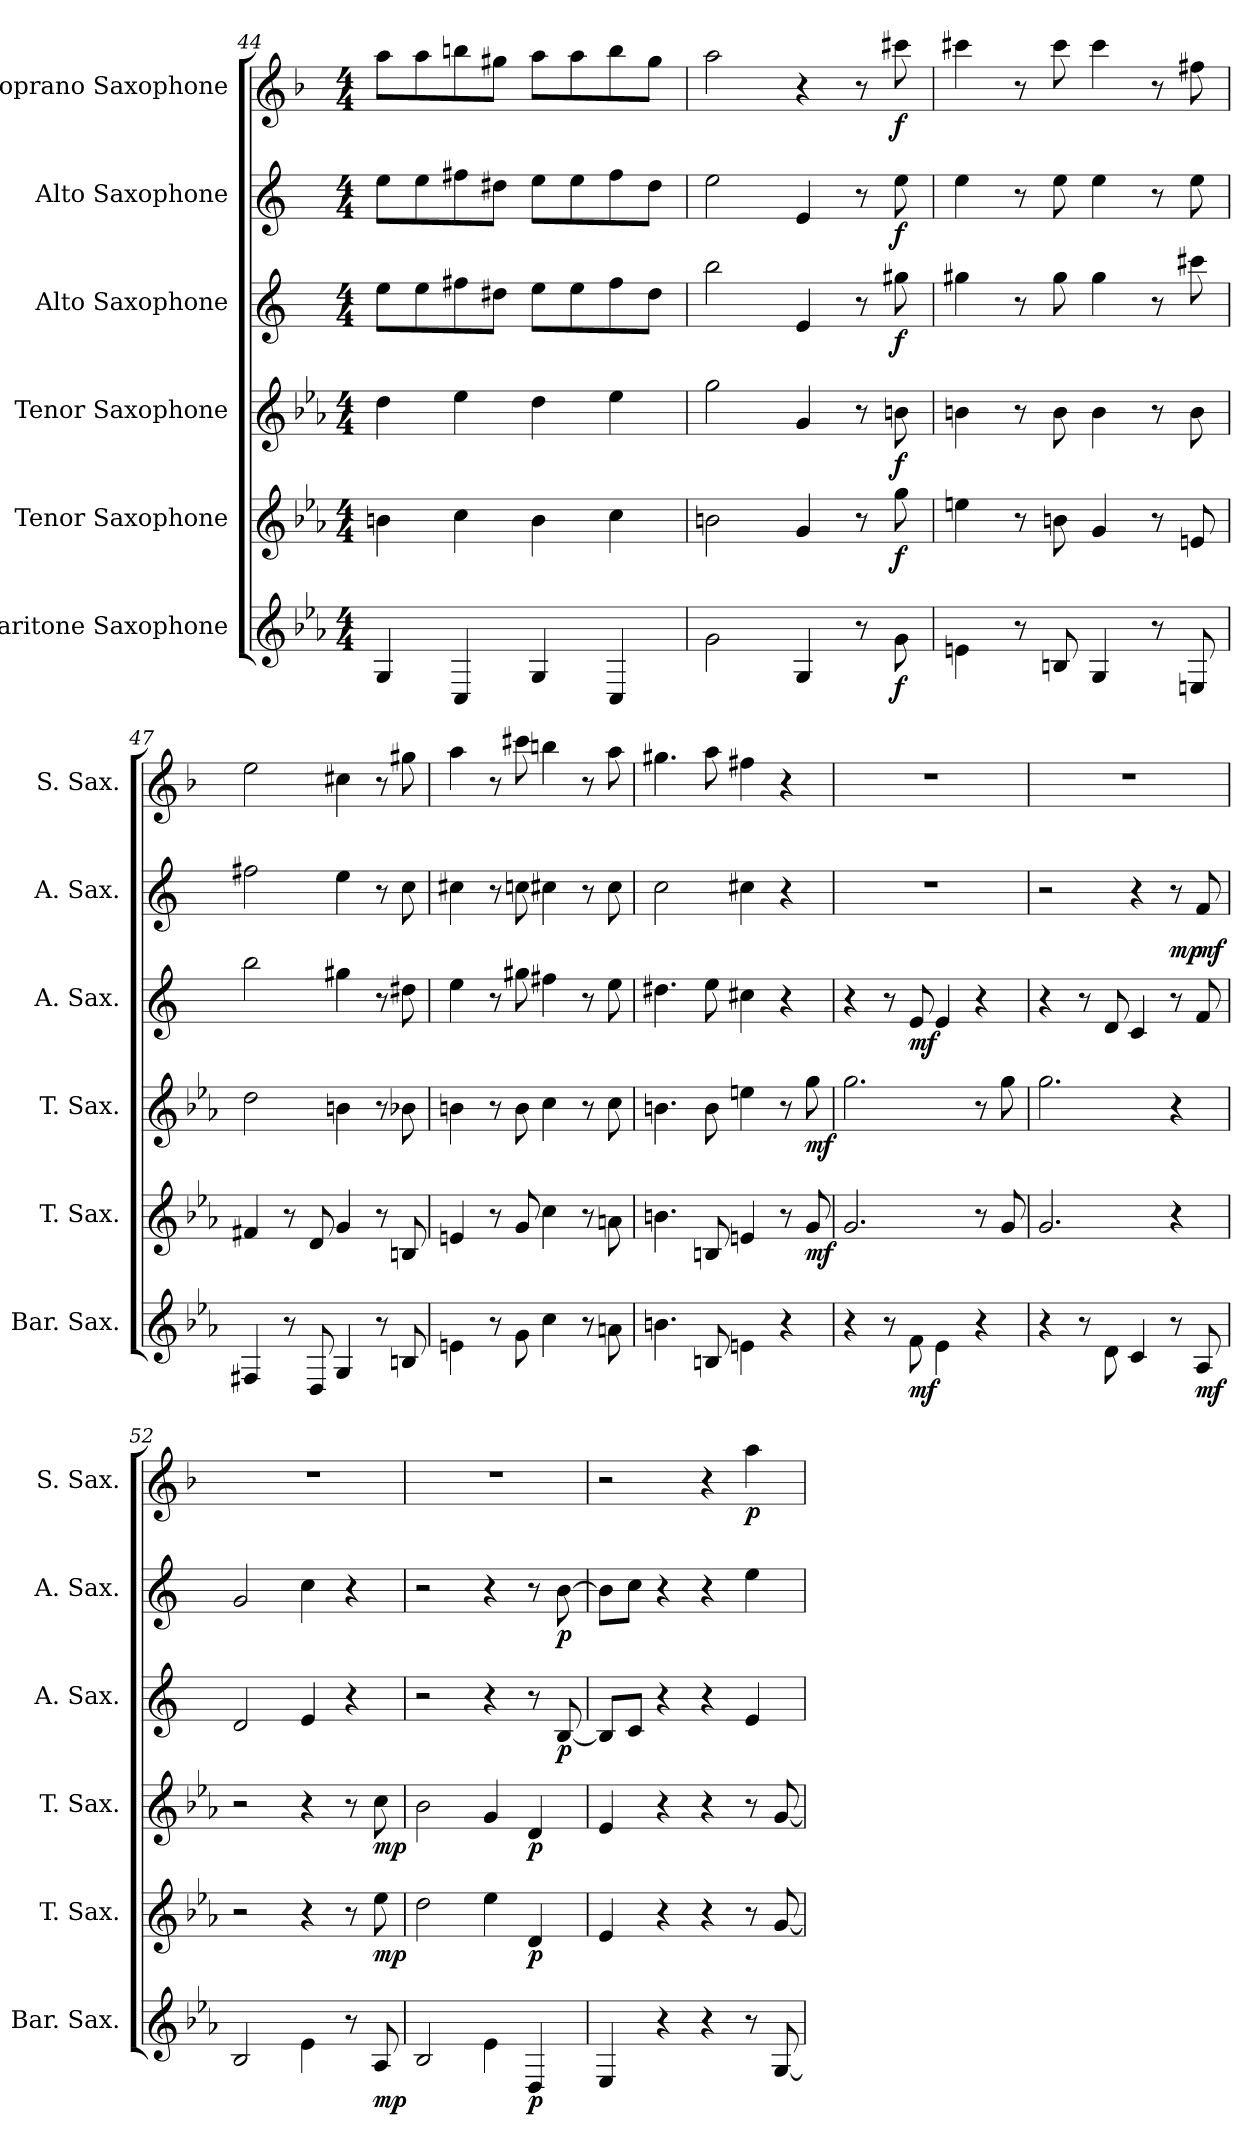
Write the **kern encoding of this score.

**kern	**dynam	**kern	**dynam	**kern	**dynam	**kern	**dynam	**kern	**dynam	**kern	**dynam
*part6	*part6	*part5	*part5	*part4	*part4	*part3	*part3	*part2	*part2	*part1	*part1
*staff6	*staff6	*staff5	*staff5	*staff4	*staff4	*staff3	*staff3	*staff2	*staff2	*staff1	*staff1
*I"Baritone Saxophone	*	*I"Tenor Saxophone	*	*I"Tenor Saxophone	*	*I"Alto Saxophone	*	*I"Alto Saxophone	*	*I"Soprano Saxophone	*
*I'Bar. Sax.	*	*I'T. Sax.	*	*I'T. Sax.	*	*I'A. Sax.	*	*I'A. Sax.	*	*I'S. Sax.	*
*clefG2	*	*clefG2	*	*clefG2	*	*clefG2	*	*clefG2	*	*clefG2	*
*ITrd12c21	*	*ITrd8c14	*	*ITrd8c14	*	*ITrd5c9	*	*ITrd5c9	*	*ITrd1c2	*
*k[b-e-a-]	*	*k[b-e-a-]	*	*k[b-e-a-]	*	*k[b-e-a-]	*	*k[b-e-a-]	*	*k[b-e-a-]	*
*M4/4	*	*M4/4	*	*M4/4	*	*M4/4	*	*M4/4	*	*M4/4	*
=44	=44	=44	=44	=44	=44	=44	=44	=44	=44	=44	=44
4GG/	.	4Bn\	.	4d\	.	8g\L	.	8g\L	.	8gg\L	.
.	.	.	.	.	.	8g\	.	8g\	.	8gg\	.
4CC/	.	4c\	.	4e-\	.	8an\	.	8an\	.	8aan\	.
.	.	.	.	.	.	8f#X\J	.	8f#X\J	.	8ff#X\J	.
4GG/	.	4B\	.	4d\	.	8g\L	.	8g\L	.	8gg\L	.
.	.	.	.	.	.	8g\	.	8g\	.	8gg\	.
4CC/	.	4c\	.	4e-\	.	8a\	.	8a\	.	8aa\	.
.	.	.	.	.	.	8f#\J	.	8f#\J	.	8ff#\J	.
!!LO:PB:g=z
=45	=45	=45	=45	=45	=45	=45	=45	=45	=45	=45	=45
2G\	.	2Bn\	.	2g\	.	2dd\	.	2g\	.	2gg\	.
4GG/	.	4G/	.	4G/	.	4G/	.	4G/	.	4r	.
8r	.	8r	.	8r	.	8r	.	8r	.	8r	.
!	!LO:DY:b	!	!LO:DY:b	!	!LO:DY:b	!	!LO:DY:b	!	!LO:DY:b	!	!LO:DY:b
8G\	f	8g\	f	8Bn\	f	8bn\	f	8g\	f	8bbn\	f
=46	=46	=46	=46	=46	=46	=46	=46	=46	=46	=46	=46
4En\	.	4en\	.	4Bn\	.	4bn\	.	4g\	.	4bbn\	.
8r	.	8r	.	8r	.	8r	.	8r	.	8r	.
8BBn/	.	8Bn\	.	8B\	.	8b\	.	8g\	.	8bb\	.
4GG/	.	4G/	.	4B\	.	4b\	.	4g\	.	4bb\	.
8r	.	8r	.	8r	.	8r	.	8r	.	8r	.
8EEn/	.	8En/	.	8B\	.	8een\	.	8g\	.	8een\	.
=47	=47	=47	=47	=47	=47	=47	=47	=47	=47	=47	=47
4FF#X/	.	4F#X/	.	2d\	.	2dd\	.	2an\	.	2dd\	.
8r	.	8r	.	.	.	.	.	.	.	.	.
8DD/	.	8D/	.	.	.	.	.	.	.	.	.
4GG/	.	4G/	.	4Bn\	.	4bn\	.	4g\	.	4bn\	.
8r	.	8r	.	8r	.	8r	.	8r	.	8r	.
8BBn/	.	8BBn/	.	8B-X\	.	8f#X\	.	8e-\	.	8ff#X\	.
=48	=48	=48	=48	=48	=48	=48	=48	=48	=48	=48	=48
4En\	.	4En/	.	4Bn\	.	4g\	.	4en\	.	4gg\	.
8r	.	8r	.	8r	.	8r	.	8r	.	8r	.
8G\	.	8G/	.	8B\	.	8bn\	.	8e-X\	.	8bbn\	.
4c\	.	4c\	.	4c\	.	4an\	.	4en\	.	4aan\	.
8r	.	8r	.	8r	.	8r	.	8r	.	8r	.
8An\	.	8An\	.	8c\	.	8g\	.	8e\	.	8gg\	.
=49	=49	=49	=49	=49	=49	=49	=49	=49	=49	=49	=49
4.Bn\	.	4.Bn\	.	4.Bn\	.	4.f#X\	.	2e-\	.	4.ff#X\	.
8BBn/	.	8BBn/	.	8B\	.	8g\	.	.	.	8gg\	.
4En\	.	4En/	.	4en\	.	4en\	.	4en\	.	4een\	.
4r	.	8r	.	8r	.	4r	.	4r	.	4r	.
!	!	!	!LO:DY:b	!	!LO:DY:b	!	!	!	!	!	!
.	.	8G/	mf	8g\	mf	.	.	.	.	.	.
!!LO:LB:g=z
=50	=50	=50	=50	=50	=50	=50	=50	=50	=50	=50	=50
4r	.	2.G/	.	2.g\	.	4r	.	1r	.	1r	.
8r	.	.	.	.	.	8r	.	.	.	.	.
!	!LO:DY:b	!	!	!	!	!	!LO:DY:b	!	!	!	!
8F\	mf	.	.	.	.	8G/	mf	.	.	.	.
4E-\	.	.	.	.	.	4G/	.	.	.	.	.
4r	.	8r	.	8r	.	4r	.	.	.	.	.
.	.	8G/	.	8g\	.	.	.	.	.	.	.
=51	=51	=51	=51	=51	=51	=51	=51	=51	=51	=51	=51
4r	.	2.G/	.	2.g\	.	4r	.	2r	.	1r	.
8r	.	.	.	.	.	8r	.	.	.	.	.
8D\	.	.	.	.	.	8F/	.	.	.	.	.
4C/	.	.	.	.	.	4E-/	.	4r	.	.	.
!	!	!	!	!	!	!	!	!	!LO:DY:b	!	!
8r	.	4r	.	4r	.	8r	.	8r	mp	.	.
!	!LO:DY:b	!	!	!	!	!	!	!	!LO:DY:b	!	!
8AA-/	mf	.	.	.	.	8A-/	.	8A-/	mf	.	.
=52	=52	=52	=52	=52	=52	=52	=52	=52	=52	=52	=52
2BB-/	.	2r	.	2r	.	2F/	.	2B-/	.	1r	.
4E-\	.	4r	.	4r	.	4G/	.	4e-\	.	.	.
8r	.	8r	.	8r	.	4r	.	4r	.	.	.
!	!LO:DY:b	!	!LO:DY:b	!	!LO:DY:b	!	!	!	!	!	!
8AA-/	mp	8e-\	mp	8c\	mp	.	.	.	.	.	.
=53	=53	=53	=53	=53	=53	=53	=53	=53	=53	=53	=53
2BB-/	.	2d\	.	2B-\	.	2r	.	2r	.	1r	.
4E-\	.	4e-\	.	4G/	.	4r	.	4r	.	.	.
!	!LO:DY:b	!	!LO:DY:b	!	!LO:DY:b	!	!	!	!	!	!
4DD/	p	4D/	p	4D/	p	8r	.	8r	.	.	.
!	!	!	!	!	!	!	!LO:DY:b	!	!LO:DY:b	!	!
.	.	.	.	.	.	[8D/	p	[8d\	p	.	.
=54	=54	=54	=54	=54	=54	=54	=54	=54	=54	=54	=54
4EE-/	.	4E-/	.	4E-/	.	8D/L]	.	8d\L]	.	2r	.
.	.	.	.	.	.	8E-/J	.	8e-\J	.	.	.
4r	.	4r	.	4r	.	4r	.	4r	.	.	.
4r	.	4r	.	4r	.	4r	.	4r	.	4r	.
!	!	!	!	!	!	!	!	!	!	!	!LO:DY:b
8r	.	8r	.	8r	.	4G/	.	4g\	.	4gg\	p
[8GG/	.	[8G/	.	[8G/	.	.	.	.	.	.	.
=	=	=	=	=	=	=	=	=	=	=	=
*-	*-	*-	*-	*-	*-	*-	*-	*-	*-	*-	*-
